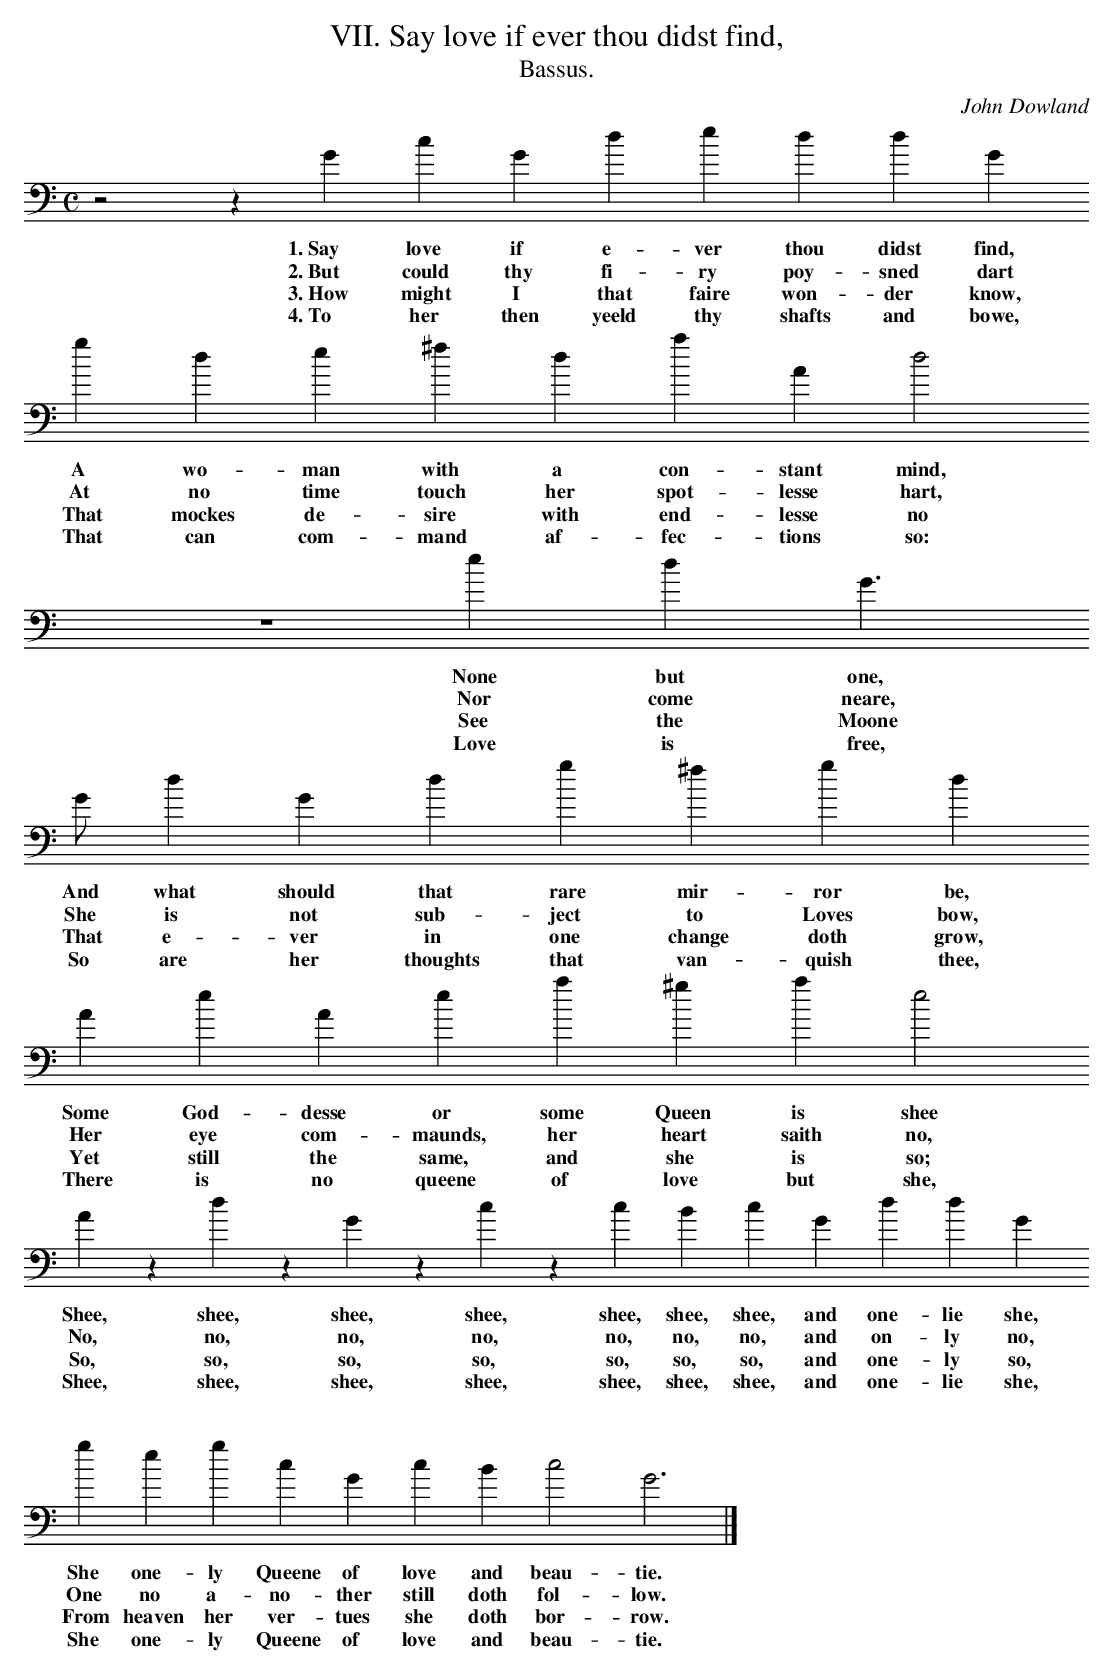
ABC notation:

X:1
T:VII. Say love if ever thou didst find,
T: Bassus.
C:John Dowland
M:C
L:1/4
K:G mix bass
z2 z G c G d e d d G
w: 1.~Say love if e- ver thou didst find,
w: 2.~But could thy fi- ry poy- sned dart
w: 3.~How might I that faire won- der know,
w: 4.~To her then yeeld thy shafts and bowe,
g d e ^f d a A d2
w: A wo- man with a con- stant mind,
w: At no time touch her spot- lesse hart,
w: That mockes de- sire with end- lesse no
w: That can com- mand af- fec- tions so:
z4 e d G3/2
w: None but one,
w: Nor come neare,
w: See the Moone
w: Love is free,
G/ d G d g ^f g d
w: And what should that rare mir- ror be,
w: She is not sub- ject to Loves bow,
w: That e- ver in one change doth grow,
w: So are her thoughts that van- quish thee,
A e A e a ^g a e2
w: Some God- desse or some Queen is shee
w: Her eye com- maunds, her heart saith no,
w: Yet still the same, and she is so;
w: There is no queene of love but she,
A z d z G z c z c B c G d d G
w: Shee, shee, shee, shee, shee, shee, shee, and one- lie she,
w: No, no, no, no, no, no, no, and on- ly no,
w: So, so, so, so, so, so, so, and one- ly so,
w: Shee, shee, shee, shee, shee, shee, shee, and one- lie she,
g e g c G c B c2 G3 |]
w: She one- ly Queene of love and beau- tie.
w: One no a- no- ther still doth fol- low.
w: From heaven her ver- tues she doth bor- row.
w: She one- ly Queene of love and beau- tie.
